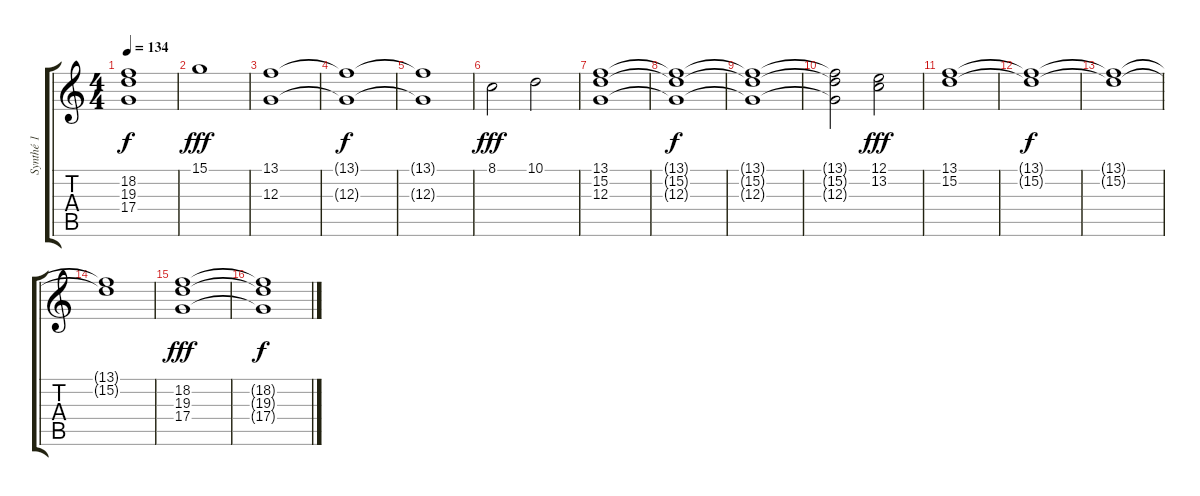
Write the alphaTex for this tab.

\track ("Synthé 1" "Synthé 1") {instrument pad2warm}
\staff {score tabs}
\tuning (E4 B3 G3 D3 A2 E2) {hide}
\ts (4 4)
\tempo 134
\clef g2
\ks c
(18.2{t} 19.3{t} 17.4{t}).1{dy f} |
15.1.1{dy fff} |
(13.1 12.3).1 |
(13.1{t} 12.3{t}).1{dy f} |
(13.1{t} 12.3{t}).1 |
8.1.2{dy fff} 10.1.2 |
(13.1 15.2 12.3).1 |
(13.1{t} 15.2{t} 12.3{t}).1{dy f} |
(13.1{t} 15.2{t} 12.3{t}).1 |
(13.1{t} 15.2{t} 12.3{t}).2 (12.1 13.2).2{dy fff} |
(13.1 15.2).1 |
(13.1{t} 15.2{t}).1{dy f} |
(13.1{t} 15.2{t}).1 |
(13.1{t} 15.2{t}).1 |
(18.2 19.3 17.4).1{dy fff} |
(18.2{t} 19.3{t} 17.4{t}).1{dy f}
